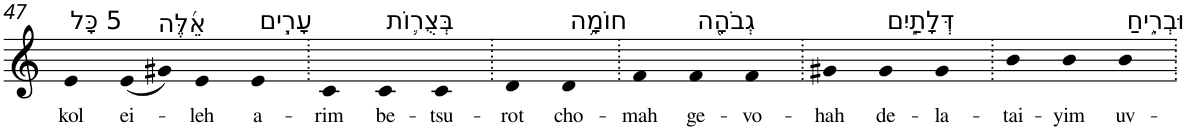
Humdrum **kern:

**kern	**text
*part1	*part1
*staff1	*staff1
*I"Piano	*
*I'Pno	*
!!LO:PB:g=z
*clefG2	*
*k[]	*
=47	=47
!LO:TX:a:t=5 כָּל	!
!	!LO:LY:b
4e	kol
!LO:TX:a:t=אֵ֜לֶּה	!
!	!LO:LY:b
(8e	ei-
8g#X)	.
!	!LO:LY:b
4e	-leh
!LO:TX:a:t=עָרִ֧ים	!
!	!LO:LY:b
4e	a-
=48.	=48.
!	!LO:LY:b
4c	-rim
!LO:TX:a:t=בְּצֻר֛וֹת	!
!	!LO:LY:b
4c	be-
!	!LO:LY:b
4c	-tsu-
=49.	=49.
!	!LO:LY:b
4d	-rot
!LO:TX:a:t=חוֹמָ֥ה	!
!	!LO:LY:b
4d	cho-
=50.	=50.
!	!LO:LY:b
4f	-mah
!LO:TX:a:t=גְבֹהָ֖ה	!
!	!LO:LY:b
4f	ge-
!	!LO:LY:b
4f	-vo-
=51.	=51.
!	!LO:LY:b
4g#X	-hah
!LO:TX:a:t=דְּלָתַ֣יִם	!
!	!LO:LY:b
4g#	de-
!	!LO:LY:b
4g#	-la-
=52.	=52.
!	!LO:LY:b
4b	-tai-
!	!LO:LY:b
4b	-yim
!LO:TX:a:t=וּבְרִ֑יחַ	!
!	!LO:LY:b
4b	uv-
=.	=.
*-	*-
